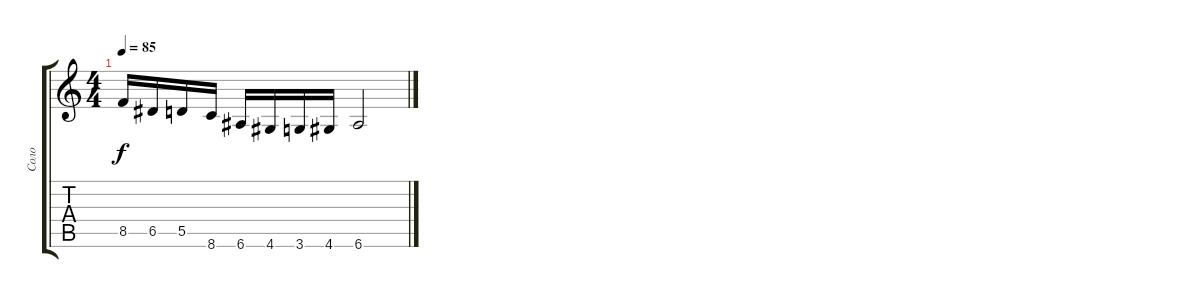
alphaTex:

\track ("Соло" "Соло") {instrument acousticguitarsteel}
\staff {score tabs}
\tuning (E4 B3 G3 D3 A2 E2) {hide}
\ts (4 4)
\tempo 85
\clef g2
\ks c
8.5.16{dy f} 6.5.16 5.5.16 8.6.16 6.6.16 4.6.16 3.6.16 4.6.16 6.6.2
